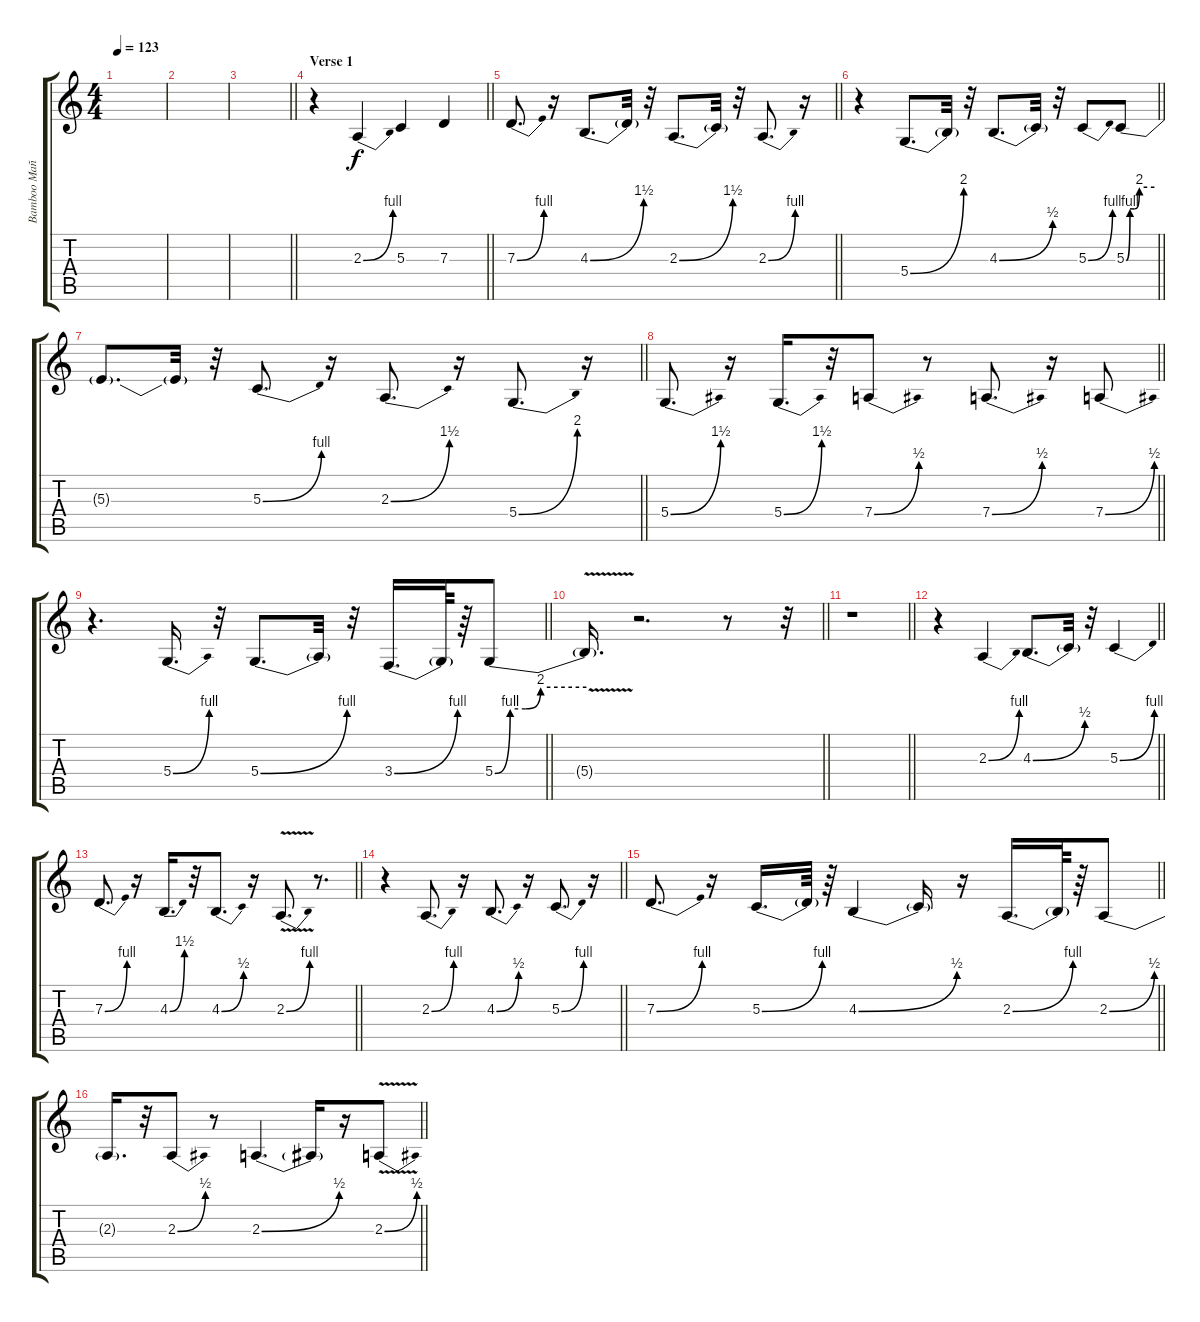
\track ("Bamboo Mañalac - Vocal" "Bamboo Mañ") {instrument sopranosax}
\staff {score tabs}
\tuning (E4 B3 G3 D3 A2 E2) {hide}
\ts (4 4)
\section ("" "")
\tempo 123
\clef g2
\ks c
|
|
\barLineRight lightlight
|
\section ("" "Verse 1")
\barLineRight lightlight
r.4 2.3{be (bend 0 0 60 4)}.4 5.3.4 7.3.4 |
\barLineRight lightlight
7.3{be (bend 0 0 60 4)}.8{d} r.16 4.3{be (bend 0 0 60 6)}.8{d} 4.3{t}.32 r.32 2.3{be (bend 0 0 60 6)}.8{d} 2.3{t}.32 r.32 2.3{be (bend 0 0 60 4)}.8{d} r.16 |
\barLineRight lightlight
r.4 5.4{be (bend 0 0 60 8)}.8{d} 5.4{t}.32 r.32 4.3{be (bend 0 0 60 2)}.8{d} 4.3{t}.32 r.32 5.3{be (bend 0 0 60 4)}.8 5.3{be (custom 0 0 8 4 18 4 28 8 60 8)}.8 |
\barLineRight lightlight
5.3{t}.8{d} 5.3{t}.32 r.32 5.3{be (bend 0 0 60 4)}.8{d} r.16 2.3{be (bend 0 0 60 6)}.8{d} r.16 5.4{be (bend 0 0 60 8)}.8{d} r.16 |
\barLineRight lightlight
5.4{be (bend 0 0 60 6)}.8{d} r.16 5.4{be (bend 0 0 60 6)}.16{d} r.32 7.4{be (bend 0 0 60 2)}.8 r.8 7.4{be (bend 0 0 60 2)}.8{d} r.16 7.4{be (bend 0 0 60 2)}.8 |
\barLineRight lightlight
r.4{d} 5.4{be (bend 0 0 60 4)}.16{d} r.32 5.4{be (bend 0 0 60 4)}.8{d} 5.4{t}.32 r.32 3.4{be (bend 0 0 60 4)}.16{d} 3.4{t}.64 r.64 5.4{be (custom 0 0 10 4 20 4 30 8 60 8)}.8 |
\barLineRight lightlight
5.4{v t}.16{d} r.2{d} r.8 r.32 |
\barLineRight lightlight
r.1 |
\barLineRight lightlight
r.4 2.3{be (bend 0 0 60 4)}.4 4.3{be (bend 0 0 60 2)}.8{d} 4.3{t}.32 r.32 5.3{be (bend 0 0 60 4)}.4 |
\barLineRight lightlight
7.3{be (bend 0 0 60 4)}.8{d} r.16 4.3{be (bend 0 0 60 6)}.16{d} r.32 4.3{be (bend 0 0 60 2)}.8{d} r.16 2.3{be (bend 0 0 60 4) v}.8{d} r.8{d} |
\barLineRight lightlight
r.4 2.3{be (bend 0 0 60 4)}.8{d} r.16 4.3{be (bend 0 0 60 2)}.8{d} r.16 5.3{be (bend 0 0 60 4)}.8{d} r.16 |
\barLineRight lightlight
7.3{be (bend 0 0 60 4)}.8{d} r.16 5.3{be (bend 0 0 60 4)}.16{d} 5.3{t}.64 r.64 4.3{be (bend 0 0 60 2)}.4 4.3{t}.16 r.16 2.3{be (bend 0 0 60 4)}.16{d} 2.3{t}.64 r.64 2.3{be (bend 0 0 60 2)}.8 |
\barLineRight lightlight
2.3{t}.16{d} r.32 2.3{be (bend 0 0 60 2)}.8 r.8 2.3{be (bend 0 0 60 2)}.4{d} 2.3{t}.16 r.16 2.3{be (bend 0 0 60 2) v}.8
